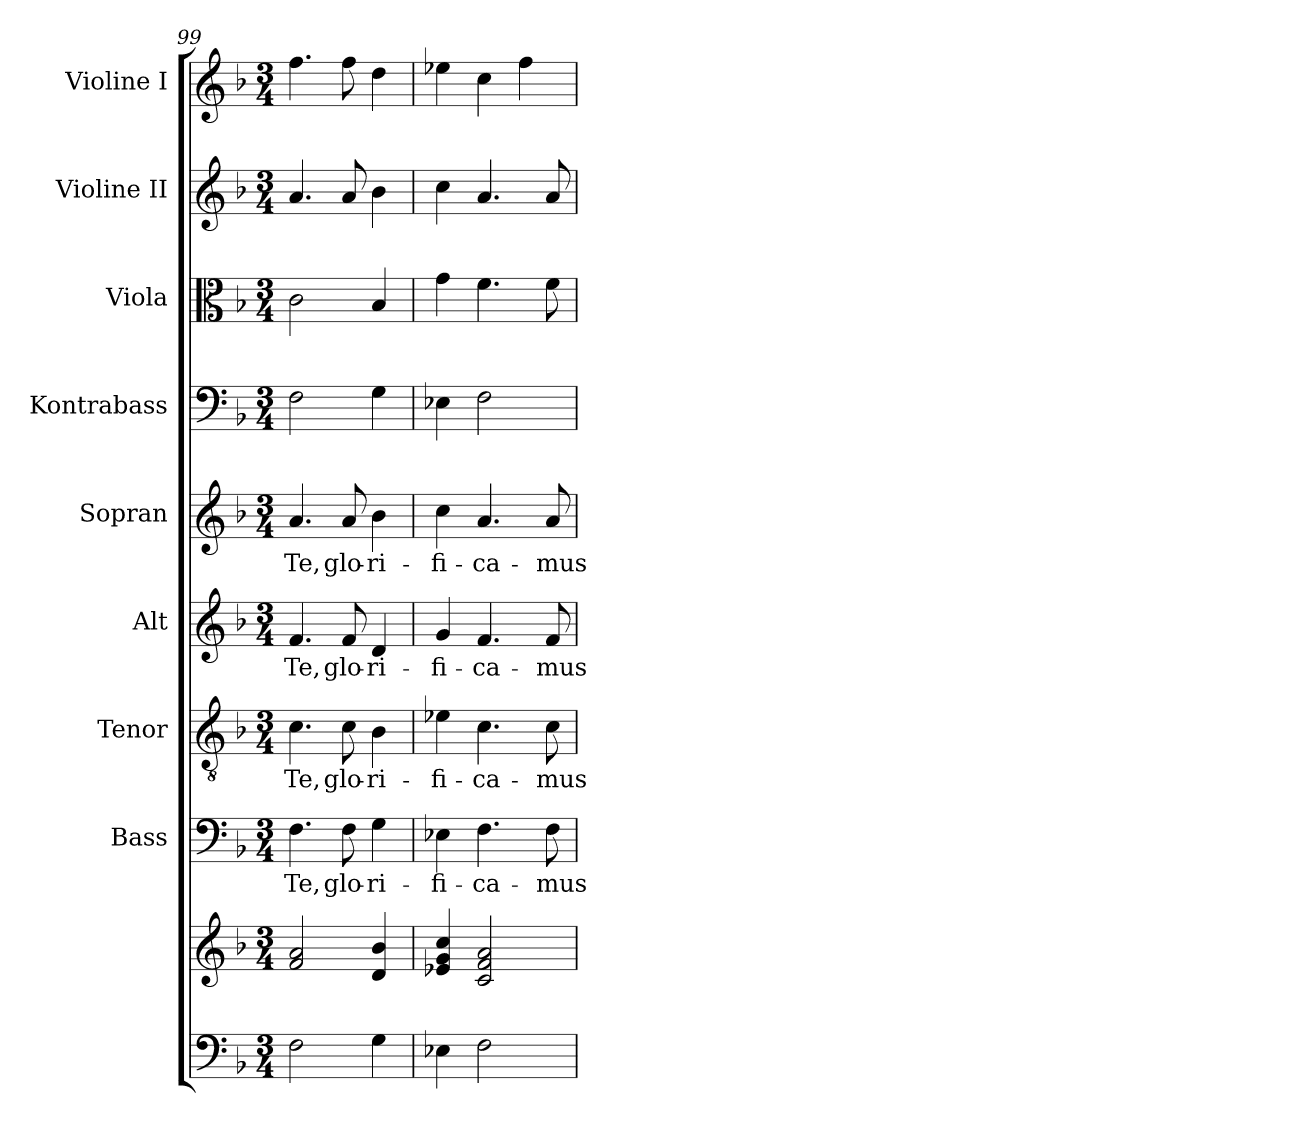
**kern	**kern	**kern	**text	**kern	**text	**kern	**text	**kern	**text	**kern	**kern	**kern	**kern
*part9	*part9	*part8	*part8	*part7	*part7	*part6	*part6	*part5	*part5	*part4	*part3	*part2	*part1
*staff10	*staff9	*staff8	*staff8	*staff7	*staff7	*staff6	*staff6	*staff5	*staff5	*staff4	*staff3	*staff2	*staff1
*	*	*I"Bass	*	*I"Tenor	*	*I"Alt	*	*I"Sopran	*	*I"Kontrabass	*I"Viola	*I"Violine II	*I"Violine I
*	*	*I'B.	*	*I'T.	*	*I'A.	*	*I'S.	*	*I'Kb.	*I'Vla.	*I'Vl. II	*I'Vl. I
*clefF4	*clefG2	*clefF4	*	*clefGv2	*	*clefG2	*	*clefG2	*	*clefF4	*clefC3	*clefG2	*clefG2
*	*	*	*	*	*	*	*	*	*	*ITrd7c12	*	*	*
*k[b-]	*k[b-]	*k[b-]	*	*k[b-]	*	*k[b-]	*	*k[b-]	*	*k[b-]	*k[b-]	*k[b-]	*k[b-]
*F:	*F:	*F:	*	*F:	*	*F:	*	*F:	*	*F:	*F:	*F:	*F:
*M3/4	*M3/4	*M3/4	*	*M3/4	*	*M3/4	*	*M3/4	*	*M3/4	*M3/4	*M3/4	*M3/4
=99	=99	=99	=99	=99	=99	=99	=99	=99	=99	=99	=99	=99	=99
!	!	!	!LO:LY:b	!	!LO:LY:b	!	!LO:LY:b	!	!LO:LY:b	!	!	!	!
2F\	2f/ 2a/	4.F\	Te,	4.c\	Te,	4.f/	Te,	4.a/	Te,	2FF\	2c\	4.a/	4.ff\
!	!	!	!LO:LY:b	!	!LO:LY:b	!	!LO:LY:b	!	!LO:LY:b	!	!	!	!
.	.	8F\	glo-	8c\	glo-	8f/	glo-	8a/	glo-	.	.	8a/	8ff\
!	!	!	!LO:LY:b	!	!LO:LY:b	!	!LO:LY:b	!	!LO:LY:b	!	!	!	!
4G\	4d/ 4b-/	4G\	-ri-	4B-\	-ri-	4d/	-ri-	4b-\	-ri-	4GG\	4B-/	4b-\	4dd\
=100	=100	=100	=100	=100	=100	=100	=100	=100	=100	=100	=100	=100	=100
!	!	!	!LO:LY:b	!	!LO:LY:b	!	!LO:LY:b	!	!LO:LY:b	!	!	!	!
4E-X\	4e-X/ 4g/ 4cc/	4E-X\	-fi-	4e-X\	-fi-	4g/	-fi-	4cc\	-fi-	4EE-X\	4g\	4cc\	4ee-X\
!	!	!	!LO:LY:b	!	!LO:LY:b	!	!LO:LY:b	!	!LO:LY:b	!	!	!	!
2F\	2c/ 2f/ 2a/	4.F\	-ca-	4.c\	-ca-	4.f/	-ca-	4.a/	-ca-	2FF\	4.f\	4.a/	4cc\
.	.	.	.	.	.	.	.	.	.	.	.	.	4ff\
!	!	!	!LO:LY:b	!	!LO:LY:b	!	!LO:LY:b	!	!LO:LY:b	!	!	!	!
.	.	8F\	-mus	8c\	-mus	8f/	-mus	8a/	-mus	.	8f\	8a/	.
=	=	=	=	=	=	=	=	=	=	=	=	=	=
*-	*-	*-	*-	*-	*-	*-	*-	*-	*-	*-	*-	*-	*-
